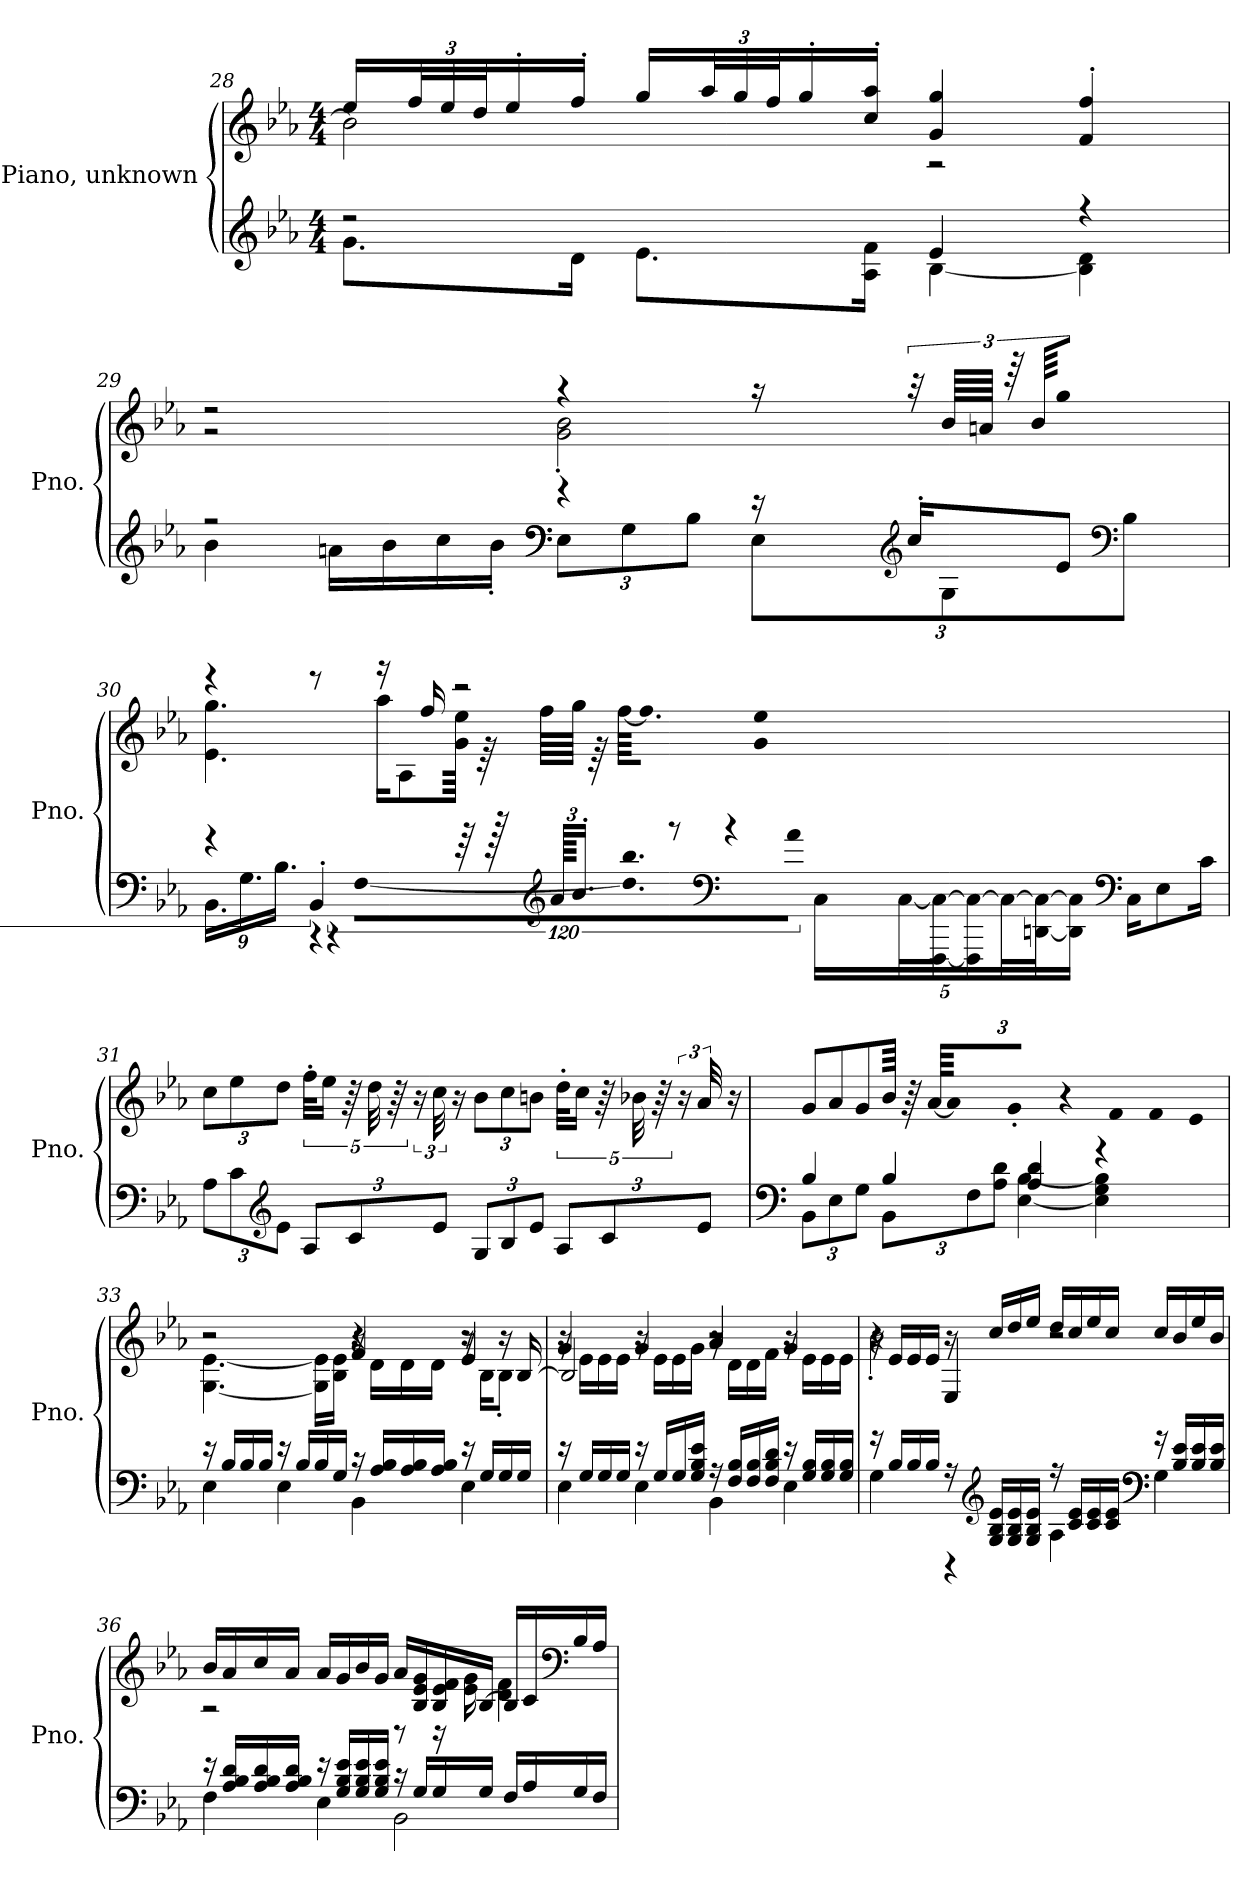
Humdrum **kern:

**kern	**kern
*part1	*part1
*staff2	*staff1
*I"Piano, unknown	*
*I'Pno.	*
*clefG2	*clefG2
*k[b-e-a-]	*k[b-e-a-]
*M4/4	*M4/4
=28	=28
*^	*^
2r	8.g\L	16ee-/LL	2b-\]
*	*	*Xbrackettup	*
.	.	48ff/L	.
.	.	48ee-/	.
.	.	48dd/J	.
.	.	16ee-'/	.
.	16d\Jk	16ff'/JJ	.
.	8.e-\L	16gg/LL	.
.	.	48aa-/L	.
.	.	48gg/	.
.	.	48ff/J	.
.	.	16gg'/	.
.	16A-\ 16f\Jk	16cc/' 16aa-/'JJ	.
4e-/	[4B-\	4g/ 4gg/	2r
4r	4B-\] 4d\	4f/' 4ff/'	.
!!LO:PB:g=z	!!
=29	=29	=29	=29
2r	4b-\	2r	2r
.	16an\LL	.	.
.	16b-\	.	.
.	16cc\	.	.
.	16b-'\JJ	.	.
*clefF4	*	*	*
*	*Xbrackettup	*	*
4r	12E-\L	4r	2g\' 2b-\'
.	12G\	.	.
.	12B-\J	.	.
16r	12E-\L	16r	.
*clefG2	*	*	*
*	*	*brackettup	*
16cc'/KL	.	48r	.
.	12G\	96b-/LLLL	.
.	.	96an/JJJJ	.
.	.	96r	.
.	.	96b-/KKKL	.
8e-/J	.	8gg/J	.
*clefF4	*	*	*
.	12B-\J	.	.
!!LO:LB:g=z	!!
=30	=30	=30	=30
*	*brackettup	*	*
4r	18.BB-\LL	4r	4.e-\ 4.gg\
.	18.G\	.	.
.	18.B-\JJ	.	.
!	!LO:N:vis=32	!	!
4BB-'/	1920%53r	8r	.
!	!LO:N:vis=16	!	!
.	1920%107r	.	.
!	!LO:N:vis=32	!	!
.	[1920%53F\KLL	.	.
.	18.F\] 18.d\	.	.
*	*	*	*Xbrackettup
.	.	16r	24aa-\KL
.	.	.	12A-\
.	.	16ff/	.
!	!LO:N:vis=16	!	!
.	1920%107a-\JJ	.	.
*	*Xbrackettup	*	*brackettup
64r	20C\LL	2r	96g\ 96ee-\Jkkk
.	.	.	96r
128r	.	.	.
.	.	.	96ff\LLLL
*clefG2	*	*	*
128a-/KKKLL	.	.	.
16.b-'/JJ	.	.	96gg\JJJJ
.	.	.	96r
.	[40a-\L	.	.
.	.	.	[96ff\KKKL
.	.	.	8.ff\J]
.	[40D\ 40a-\_J	.	.
.	20D\] 20a-\_	.	.
8r	.	.	.
.	40a-\L_	.	.
.	[40Bn\ 40a-\_J	.	.
.	20B\] 20a-\]JJ	.	.
*clefF4	*	*	*
4r	16C\KL	.	4g\ 4ee-\
.	8E-\	.	.
.	16c\Jk	.	.
*v	*v	*	*
*	*v	*v
!!LO:LB:g=z
=31	=31
*	*Xbrackettup
12A-\L	12cc\L
12c\	12ee-\
*clefG2	*
12e-\J	12dd\J
*	*brackettup
12A-/L	40ff'\KLL
.	20ee-\JJ
.	80r
12c/	.
.	40dd\
.	80r
.	24r
12e-/J	48cc\
.	16r
*	*Xbrackettup
12G/L	12b-\L
12B-/	12cc\
12e-/J	12bn\J
*	*brackettup
12A-/L	40dd'\KLL
.	20cc\JJ
.	80r
12c/	.
.	40b-X\
.	80r
.	24r
12e-/J	48a-/
.	16r
=32	=32
*clefF4	*
*^	*
*	*	*Xbrackettup
4B-/	12BB-\L	12g/L
.	12E-\	12a-/
.	12G\J	12g/
*	*	*brackettup
4B-/	12BB-\L	96b-/Jkkk
.	.	96r
.	.	[96a-/KKLL
.	.	16a-/]
.	12F\	.
.	.	32g'/JJk
.	.	16r
.	12A-\ 12d\J	.
.	.	16f/
4A-/ 4d/	[4E-\ [4B-\	4f/
4r	4E-\] 4G\ 4B-\]	4e-/
!!LO:LB:g=z
=33	=33	=33
*	*	*^
*	*	*	*^
16r	4E-\	2r	[4.G\ [4.e-\	2r
16B-/LL	.	.	.	.
16B-/	.	.	.	.
16B-/JJ	.	.	.	.
16r	4E-\	.	.	.
16B-/LL	.	.	.	.
16B-/	.	.	16G\] 16e-\]LL	.
16G/JJ	.	.	16B-\ 16e-\JJ	.
16r	4BB-\	4f/	16r	4r
16A-/ 16B-/LL	.	.	16d\LL	.
16A-/ 16B-/	.	.	16d\	.
16A-/ 16B-/JJ	.	.	16d\JJ	.
16r	4E-\	4e-/	16r	8r
16G/LL	.	.	16B-\KL	.
16G/	.	.	8B-'\J	16r
16G/JJ	.	.	.	[16B-/
=34	=34	=34	=34	=34
16r	4E-\	4g/	16r	2B-/]
16G/LL	.	.	16e-\LL	.
16G/	.	.	16e-\	.
16G/JJ	.	.	16e-\JJ	.
16r	4E-\	4g/	16r	.
16G/LL	.	.	16e-\LL	.
16G/	.	.	16e-\	.
16G/ 16B-/ 16e-/JJ	.	.	16g\JJ	.
16r	4BB-\	4a-/	16r	2r
16F/ 16B-/LL	.	.	16d\LL	.
16F/ 16B-/	.	.	16d\	.
16F/ 16B-/ 16d/JJ	.	.	16f\JJ	.
16r	4E-\	4g/	16r	.
16G/ 16B-/LL	.	.	16e-\LL	.
16G/ 16B-/	.	.	16e-\	.
16G/ 16B-/JJ	.	.	16e-\JJ	.
!!LO:LB:g=z	!!	!!
=35	=35	=35	=35	=35
16r	4G\	16r	2b-'\	4r
16B-/LL	.	16e-/LL	.	.
16B-/	.	16e-/	.	.
16B-/JJ	.	16e-/JJ	.	.
16r	4r	16r	.	4E-/
*clefG2	*	*	*	*
16G/ 16B-/ 16e-/LL	.	16cc/LL	.	.
16G/ 16B-/ 16e-/	.	16dd/	.	.
16G/ 16B-/ 16e-/JJ	.	16ee-/JJ	.	.
16r	4A-\	16dd/LL	2r	2r
16c/ 16e-/LL	.	16cc/	.	.
16c/ 16e-/	.	16ee-/	.	.
16c/ 16e-/JJ	.	16cc/JJ	.	.
*clefF4	*	*	*	*
16r	4G\	16cc/LL	.	.
16B-/ 16e-/LL	.	16b-/	.	.
16B-/ 16e-/	.	16ee-/	.	.
16B-/ 16e-/JJ	.	16b-/JJ	.	.
*	*	*	*v	*v
!!LO:LB:g=z
=36	=36	=36	=36
16r	4F\	16b-/LL	2r
16A-/ 16B-/ 16d/LL	.	16a-/	.
16A-/ 16B-/ 16d/	.	16cc/	.
16A-/ 16B-/ 16d/JJ	.	16a-/JJ	.
16r	4E-\	16a-/LL	.
16G/ 16B-/ 16e-/LL	.	16g/	.
16G/ 16B-/ 16e-/	.	16b-/	.
16G/ 16B-/ 16e-/JJ	.	16g/JJ	.
16r	2BB-\	16a-/LL	8r
16G/LL	.	16B-/ 16e-/ 16g/	.
16G/	.	16B-/ 16e-/ 16f/	16r
16G/JJ	.	[16B-/JJ	16e-\ 16g\
16F/LL	.	16B-/LL]	4d\ 4f\
16A-/	.	16c/	.
*	*	*clefF4	*
16G/	.	16B-/	.
16F/JJ	.	16A-/JJ	.
*v	*v	*	*
*	*v	*v
=	=
*-	*-
